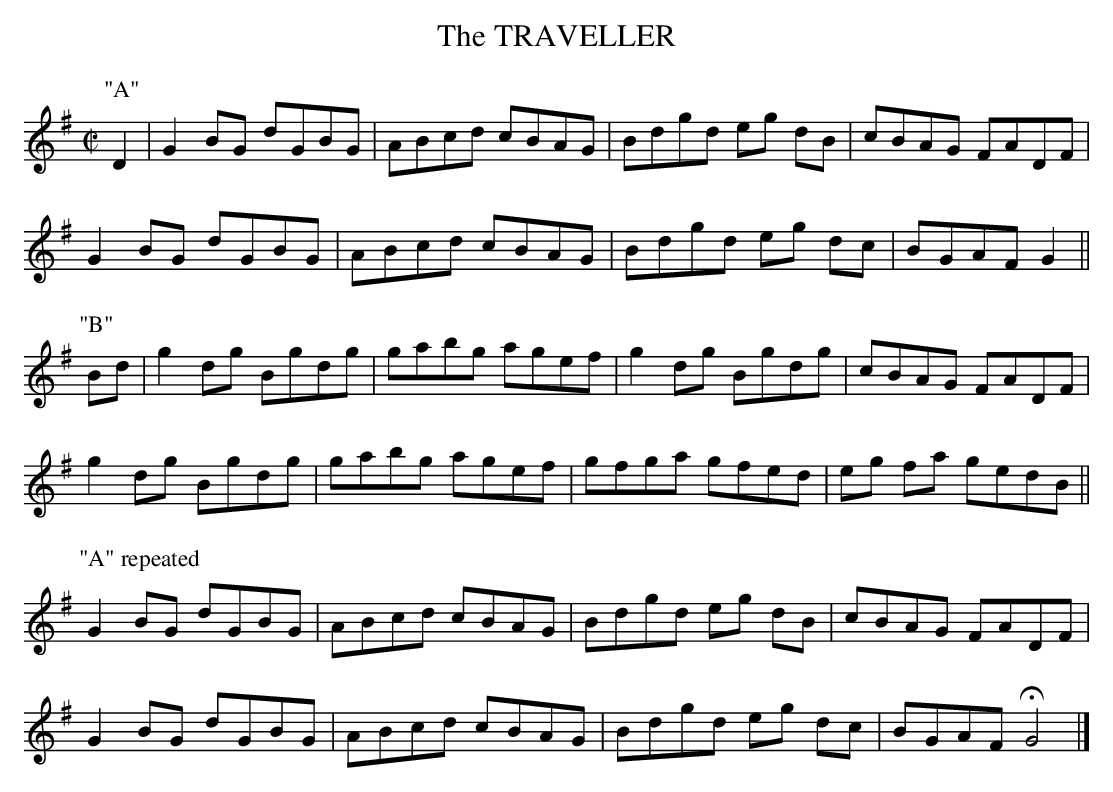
X:1
T:TRAVELLER, The
M:C|
L:1/8
K:G
P:"A"
D2|G2BG dGBG|ABcd cBAG|Bdgd eg dB|cBAG FADF|
G2BG dGBG|ABcd cBAG|Bdgd eg dc|BGAF G2||
P:"B"
Bd|g2dg Bgdg|gabg agef|g2dg Bgdg|cBAG FADF|
g2dg Bgdg|gabg agef|gfga gfed|eg fa gedB||
P:"A" repeated
G2BG dGBG|ABcd cBAG|Bdgd eg dB|cBAG FADF|
G2BG dGBG|ABcd cBAG|Bdgd eg dc|BGAF HG4|]
